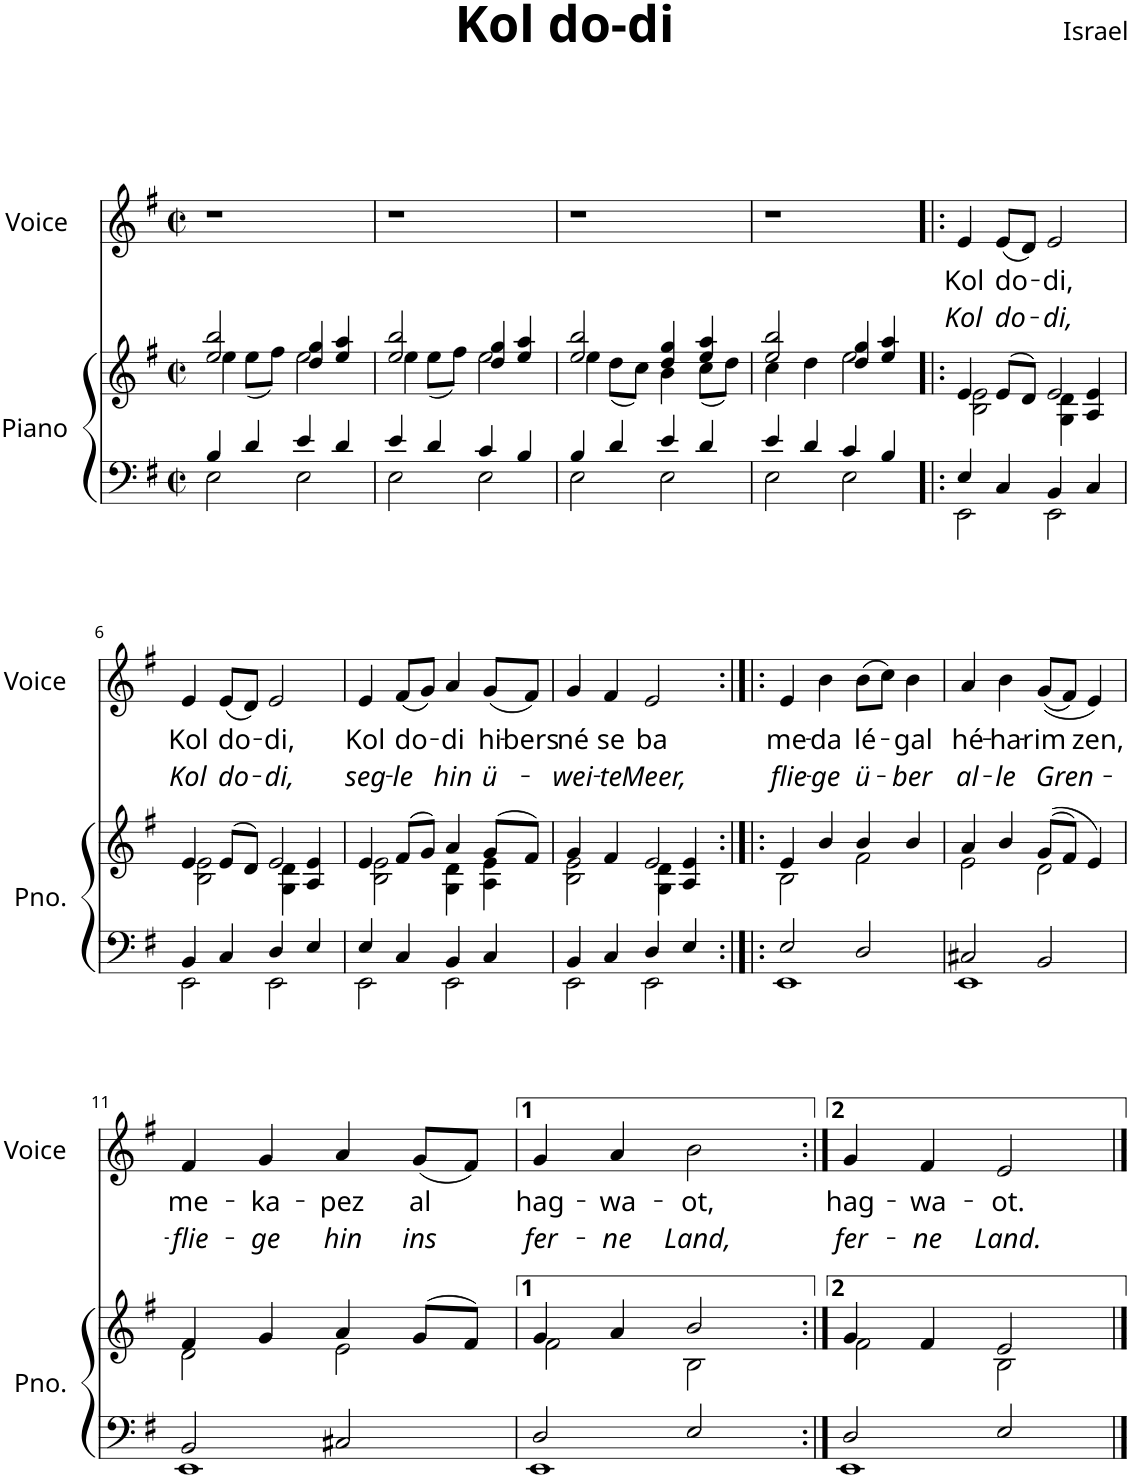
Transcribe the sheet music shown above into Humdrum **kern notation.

**kern	**kern	**kern	**text	**text
*part2	*part2	*part1	*part1	*part1
*staff3	*staff2	*staff1	*staff1	*staff1
*I"Piano	*	*I"Voice	*	*
*I'Pno.	*	*I'Voice	*	*
*clefF4	*clefG2	*clefG2	*	*
*k[f#]	*k[f#]	*k[f#]	*	*
*G:	*G:	*G:	*	*
*M2/2	*M2/2	*M2/2	*	*
*met(c|)	*met(c|)	*met(c|)	*	*
=1	=1	=1	=1	=1
*^	*^	*	*	*
4B/	2E\	2ee/ 2bb/	4ee\	1r	.	.
4d/	.	.	(8ee\L	.	.	.
.	.	.	8ff#\J)	.	.	.
4e/	2E\	4dd/ 4gg/	2ee\	.	.	.
4d/	.	4ee/ 4aa/	.	.	.	.
=2	=2	=2	=2	=2	=2	=2
4e/	2E\	2ee/ 2bb/	4ee\	1r	.	.
4d/	.	.	(8ee\L	.	.	.
.	.	.	8ff#\J)	.	.	.
4c/	2E\	4dd/ 4gg/	2ee\	.	.	.
4B/	.	4ee/ 4aa/	.	.	.	.
=3	=3	=3	=3	=3	=3	=3
4B/	2E\	2ee/ 2bb/	4ee\	1r	.	.
4d/	.	.	(8dd\L	.	.	.
.	.	.	8cc\J)	.	.	.
4e/	2E\	4dd/ 4gg/	4b\	.	.	.
4d/	.	4ee/ 4aa/	(8cc\L	.	.	.
.	.	.	8dd\J)	.	.	.
=4	=4	=4	=4	=4	=4	=4
4e/	2E\	2ee/ 2bb/	4cc\	1r	.	.
4d/	.	.	4dd\	.	.	.
4c/	2E\	4dd/ 4gg/	2ee\	.	.	.
4B/	.	4ee/ 4aa/	.	.	.	.
=5!|:	=5!|:	=5!|:	=5!|:	=5!|:	=5!|:	=5!|:
!	!	!	!	!	!LO:LY:b	!LO:LY:b
4E/	2EE\	4e/	2B\ 2e\	4e/	Kol	Kol
!	!	!	!	!	!LO:LY:b	!LO:LY:b
4C/	.	(8e/L	.	(8e/L	do-	do-
.	.	8d/J)	.	8d/J)	.	.
!	!	!	!	!	!LO:LY:b	!LO:LY:b
4BB/	2EE\	2e/	4G\ 4d\	2e/	-di,	-di,
4C/	.	.	4A/ 4e/	.	.	.
!!LO:LB:g=z
=6	=6	=6	=6	=6	=6	=6
!	!	!	!	!	!LO:LY:b	!LO:LY:b
4BB/	2EE\	4e/	2B\ 2e\	4e/	Kol	Kol
!	!	!	!	!	!LO:LY:b	!LO:LY:b
4C/	.	(8e/L	.	(8e/L	do-	do-
.	.	8d/J)	.	8d/J)	.	.
!	!	!	!	!	!LO:LY:b	!LO:LY:b
4D/	2EE\	2e/	4G\ 4d\	2e/	-di,	-di,
4E/	.	.	4A/ 4e/	.	.	.
=7	=7	=7	=7	=7	=7	=7
!	!	!	!	!	!LO:LY:b	!LO:LY:b
4E/	2EE\	4e/	2B\ 2e\	4e/	Kol	seg-
!	!	!	!	!	!LO:LY:b	!LO:LY:b
4C/	.	(8f#/L	.	(8f#/L	do-	-le
.	.	8g/J)	.	8g/J)	.	.
!	!	!	!	!	!LO:LY:b	!LO:LY:b
4BB/	2EE\	4a/	4G\ 4d\	4a/	-di	hin
!	!	!	!	!	!LO:LY:b	!LO:LY:b
4C/	.	(8g/L	4A\ 4e\	(8g/L	hi-	ü-
!	!	!	!	!	!LO:LY:b	!
.	.	8f#/J)	.	8f#/J)	-bers	.
=8	=8	=8	=8	=8	=8	=8
!	!	!	!	!	!LO:LY:b	!LO:LY:b
4BB/	2EE\	4g/	2B\ 2e\	4g/	-né	wei-
!	!	!	!	!	!LO:LY:b	!LO:LY:b
4C/	.	4f#/	.	4f#/	se	-te
!	!	!	!	!	!LO:LY:b	!LO:LY:b
4D/	2EE\	2e/	4G\ 4d\	2e/	ba	Meer,
4E/	.	.	4A/ 4e/	.	.	.
=9:|!|:	=9:|!|:	=9:|!|:	=9:|!|:	=9:|!|:	=9:|!|:	=9:|!|:
!	!	!	!	!	!LO:LY:b	!LO:LY:b
2E/	1EE	4e/	2B\	4e/	me-	flie-
!	!	!	!	!	!LO:LY:b	!LO:LY:b
.	.	4b/	.	4b\	-da	-ge
!	!	!	!	!	!LO:LY:b	!LO:LY:b
2D/	.	4b/	2f#\	(8b\L	lé-	ü-
.	.	.	.	8cc\J)	.	.
!	!	!	!	!	!LO:LY:b	!LO:LY:b
.	.	4b/	.	4b\	-gal	-ber
=10	=10	=10	=10	=10	=10	=10
!	!	!	!	!	!LO:LY:b	!LO:LY:b
2C#X/	1EE	4a/	2e\	4a/	hé-	al-
!	!	!	!	!	!LO:LY:b	!LO:LY:b
.	.	4b/	.	4b\	-ha-	-le
!	!	!	!	!	!LO:LY:b	!LO:LY:b
2BB/	.	((8g/L	2d\	((8g/L	-rim	Gren-
.	.	8f#/J)	.	8f#/J)	.	.
!	!	!	!	!	!LO:LY:b	!
.	.	4e/)	.	4e/)	-zen,	.
!!LO:LB:g=z
=11	=11	=11	=11	=11	=11	=11
!	!	!	!	!	!LO:LY:b	!LO:LY:b
2BB/	1EE	4f#/	2d\	4f#/	me-	flie-
!	!	!	!	!	!LO:LY:b	!LO:LY:b
.	.	4g/	.	4g/	-ka-	-ge
!	!	!	!	!	!LO:LY:b	!LO:LY:b
2C#X/	.	4a/	2e\	4a/	-pez	hin
!	!	!	!	!	!LO:LY:b	!LO:LY:b
.	.	(8g/L	.	(8g/L	al	ins
.	.	8f#/J)	.	8f#/J)	.	.
=12	=12	=12	=12	=12	=12	=12
!	!	!	!	!	!LO:LY:b	!LO:LY:b
2D/	1EE	4g/	2f#\	4g/	hag-	fer-
!	!	!	!	!	!LO:LY:b	!LO:LY:b
.	.	4a/	.	4a/	-wa-	-ne
!	!	!	!	!	!LO:LY:b	!LO:LY:b
2E/	.	2b/	2B\	2b\	-ot,	Land,
=13:|!	=13:|!	=13:|!	=13:|!	=13:|!	=13:|!	=13:|!
!	!	!	!	!	!LO:LY:b	!LO:LY:b
2D/	1EE	4g/	2f#\	4g/	hag-	fer-
!	!	!	!	!	!LO:LY:b	!LO:LY:b
.	.	4f#/	.	4f#/	-wa-	-ne
!	!	!	!	!	!LO:LY:b	!LO:LY:b
2E/	.	2e/	2B\	2e/	-ot.	Land.
*v	*v	*	*	*	*	*
*	*v	*v	*	*	*
==	==	==	==	==
*-	*-	*-	*-	*-
